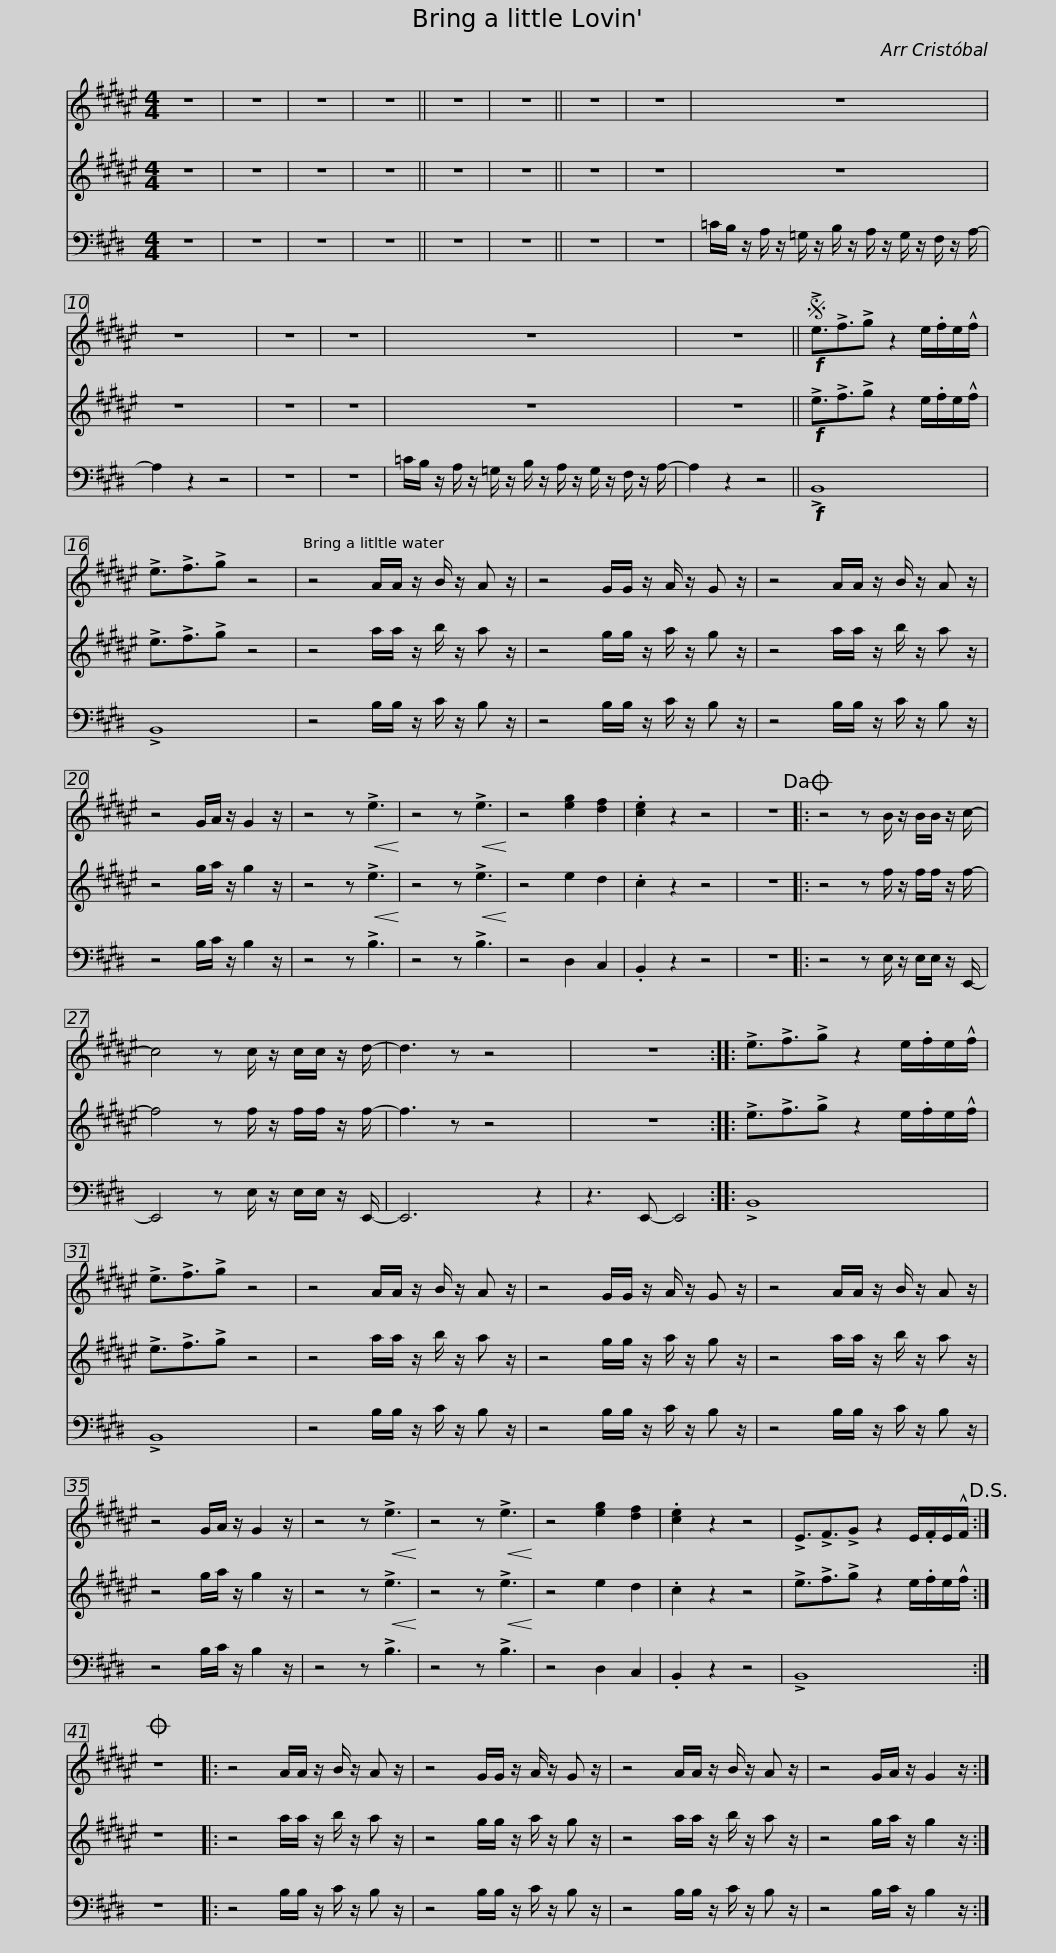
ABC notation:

X:1
%%score 1 2 3
L:1/8
M:4/4
I:linebreak $
K:E
V:1 treble transpose=-14
V:2 treble transpose=-2
V:3 bass
V:1
[K:F#] z8 | z8 | z8 | z8 || z8 | %5
 z8 || z8 | z8 | z8 | z8 | %10
 z8 | z8 |$ z8 | z8 ||S!f! !>!e3/2!>!f3/2!>!g z2 e/.f/e/!^!f/ | %15
 !>!e3/2!>!f3/2!>!g z4 |$ z4 A/A/ z/ B/ z/ A z/ | z4 G/G/ z/ A/ z/ G z/ | z4 A/A/ z/ B/ z/ A z/ | z4 G/A/ z/ G2 z/ | %20
 z4 z!<(! !>!e3!<)! |$ z4 z!<(! !>!e3!<)! | z4 [eg]2 [df]2 | .[ce]2 z2 z4 | z8!dacoda! |: %25
 z4 z B/ z/ B/B/ z/ c/- | c4 z c/ z/ c/c/ z/ d/- | d3 z z4 |$ z8 :: !>!e3/2!>!f3/2!>!g z2 e/.f/e/!^!f/ | %30
 !>!e3/2!>!f3/2!>!g z4 | z4 A/A/ z/ B/ z/ A z/ | z4 G/G/ z/ A/ z/ G z/ |$ z4 A/A/ z/ B/ z/ A z/ | z4 G/A/ z/ G2 z/ | %35
 z4 z!<(! !>!e3!<)! | z4 z!<(! !>!e3!<)! | z4 [eg]2 [df]2 | .[ce]2 z2 z4 |$ !>!E3/2!>!F3/2!>!G z2 E/.F/E/!^!F/!D.S.! :| %40
O z8 |: z4 A/A/ z/ B/ z/ A z/ | z4 G/G/ z/ A/ z/ G z/ | z4 A/A/ z/ B/ z/ A z/ |$ z4 G/A/ z/ G2 z/ :| %45
V:2
[K:F#] z8 | z8 | z8 | z8 || z8 | %5
 z8 || z8 | z8 | z8 | z8 | %10
 z8 | z8 |$ z8 | z8 ||!f! !>!e3/2!>!f3/2!>!g z2 e/.f/e/!^!f/ | %15
 !>!e3/2!>!f3/2!>!g z4 |$ z4 a/a/ z/ b/ z/ a z/ | z4 g/g/ z/ a/ z/ g z/ | z4 a/a/ z/ b/ z/ a z/ | z4 g/a/ z/ g2 z/ | %20
 z4 z!<(! !>!e3!<)! |$ z4 z!<(! !>!e3!<)! | z4 e2 d2 | .c2 z2 z4 | z8 |: %25
 z4 z f/ z/ f/f/ z/ f/- | f4 z f/ z/ f/f/ z/ f/- | f3 z z4 |$ z8 :: !>!e3/2!>!f3/2!>!g z2 e/.f/e/!^!f/ | %30
 !>!e3/2!>!f3/2!>!g z4 | z4 a/a/ z/ b/ z/ a z/ | z4 g/g/ z/ a/ z/ g z/ |$ z4 a/a/ z/ b/ z/ a z/ | z4 g/a/ z/ g2 z/ | %35
 z4 z!<(! !>!e3!<)! | z4 z!<(! !>!e3!<)! | z4 e2 d2 | .c2 z2 z4 |$ !>!e3/2!>!f3/2!>!g z2 e/.f/e/!^!f/ :| %40
 z8 |: z4 a/a/ z/ b/ z/ a z/ | z4 g/g/ z/ a/ z/ g z/ | z4 a/a/ z/ b/ z/ a z/ |$ z4 g/a/ z/ g2 z/ :| %45
V:3
 z8 | z8 | z8 | z8 || z8 | %5
 z8 || z8 | z8 | =C/B,/ z/ A,/ z/ =G,/ z/ B,/ z/ A,/ z/ G,/ z/ F,/ z/ A,/- | A,2 z2 z4 | %10
 z8 | z8 |$ =C/B,/ z/ A,/ z/ =G,/ z/ B,/ z/ A,/ z/ G,/ z/ F,/ z/ A,/- | A,2 z2 z4 ||!f! !>!B,,8 | %15
 !>!B,,8 |$ z4 B,/B,/ z/ C/ z/ B, z/ | z4 B,/B,/ z/ C/ z/ B, z/ | z4 B,/B,/ z/ C/ z/ B, z/ | z4 B,/C/ z/ B,2 z/ | %20
 z4 z !>!B,3 |$ z4 z !>!B,3 | z4 D,2 C,2 | .B,,2 z2 z4 | z8 |: %25
 z4 z E,/ z/ E,/E,/ z/ E,,/- | E,,4 z E,/ z/ E,/E,/ z/ E,,/- | E,,6 z2 |$ z3 E,,- E,,4 :: !>!B,,8 | %30
 !>!B,,8 | z4 B,/B,/ z/ C/ z/ B, z/ | z4 B,/B,/ z/ C/ z/ B, z/ |$ z4 B,/B,/ z/ C/ z/ B, z/ | z4 B,/C/ z/ B,2 z/ | %35
 z4 z !>!B,3 | z4 z !>!B,3 | z4 D,2 C,2 | .B,,2 z2 z4 |$ !>!B,,8 :| %40
 z8 |: z4 B,/B,/ z/ C/ z/ B, z/ | z4 B,/B,/ z/ C/ z/ B, z/ | z4 B,/B,/ z/ C/ z/ B, z/ |$ z4 B,/C/ z/ B,2 z/ :| %45
